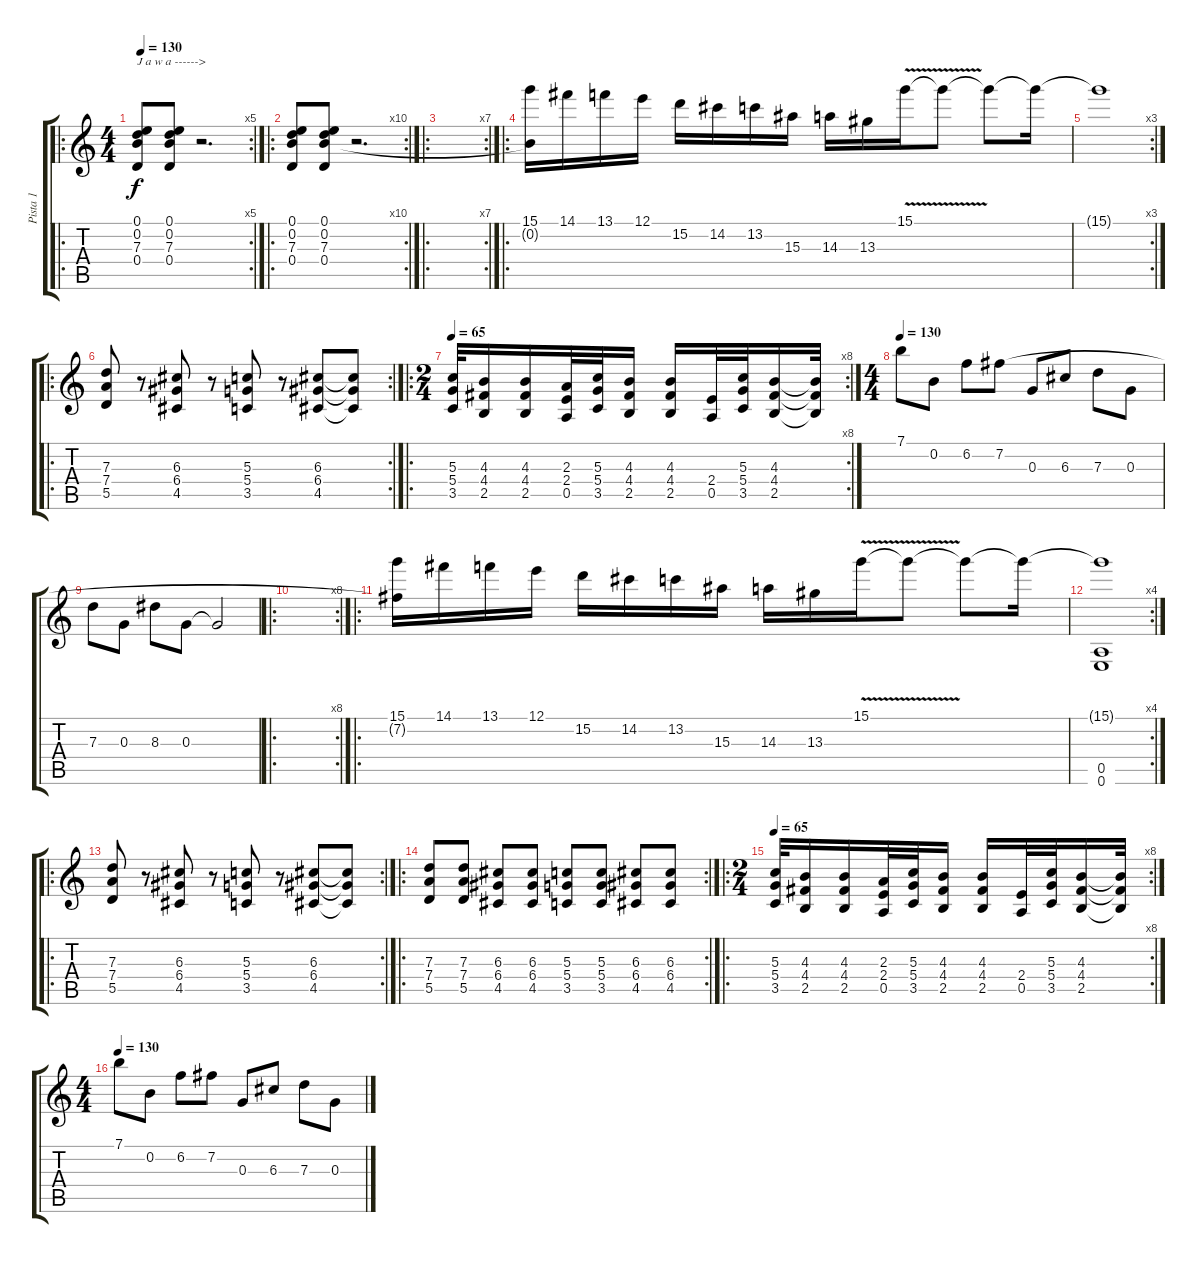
\track ("Pista 1" "Pista 1") {instrument overdrivenguitar}
\staff {score tabs}
\tuning (E4 B3 G3 D3 A2 E2) {hide}
\ro
\rc 5
\ts (4 4)
\tempo 130
\clef g2
\ks c
(0.1 0.2 7.3 0.4).8{txt "J a w a ------>" dy f instrument overdrivenguitar} (0.1 0.2 7.3 0.4).8 r.2{d} |
\ro
\rc 10
(0.1 0.2 7.3 0.4).8 (0.1 0.2 7.3 0.4).8 r.2{d} |
\ro
\rc 7
|
\ro
(15.1 0.2{t}).16 14.1.16 13.1.16 12.1.16 15.2.16 14.2.16 13.2.16 15.3.16 14.3.16 13.3.16 15.1{v}.16 15.1{t}.8 15.1{t}.8 15.1{t}.16 |
\rc 3
15.1{t}.1 |
\ro
\rc 2
(7.3 7.4 5.5).8 r.8 (6.3 6.4 4.5).8 r.8 (5.3 5.4 3.5).8 r.8 (6.3 6.4 4.5).8 (6.3{t} 6.4{t} 4.5{t}).8 |
\ro
\rc 8
\ts (2 4)
\tempo 65
(5.3 5.4 3.5).32 (4.3 4.4 2.5).16 (4.3 4.4 2.5).16 (2.3 2.4 0.5).32 (5.3 5.4 3.5).32 (4.3 4.4 2.5).16 (4.3 4.4 2.5).16 (2.4 0.5).32 (5.3 5.4 3.5).32 (4.3 4.4 2.5).16 (4.3{t} 4.4{t} 2.5{t}).32 |
\ts (4 4)
\tempo 130
7.1.8 0.2.8 6.2.8 7.2.8 0.3.8 6.3.8 7.3.8 0.3.8 |
7.3.8 0.3.8 8.3.8 0.3.8 0.3{t}.2 |
\ro
\rc 8
|
\ro
(15.1 7.2{t}).16 14.1.16 13.1.16 12.1.16 15.2.16 14.2.16 13.2.16 15.3.16 14.3.16 13.3.16 15.1{v}.16 15.1{t}.8 15.1{t}.8 15.1{t}.16 |
\rc 4
(15.1{t} 0.5 0.6).1 |
\ro
\rc 2
(7.3 7.4 5.5).8 r.8 (6.3 6.4 4.5).8 r.8 (5.3 5.4 3.5).8 r.8 (6.3 6.4 4.5).8 (6.3{t} 6.4{t} 4.5{t}).8 |
\ro
\rc 2
(7.3 7.4 5.5).8 (7.3 7.4 5.5).8 (6.3 6.4 4.5).8 (6.3 6.4 4.5).8 (5.3 5.4 3.5).8 (5.3 5.4 3.5).8 (6.3 6.4 4.5).8 (6.3 6.4 4.5).8 |
\ro
\rc 8
\ts (2 4)
\tempo 65
(5.3 5.4 3.5).32 (4.3 4.4 2.5).16 (4.3 4.4 2.5).16 (2.3 2.4 0.5).32 (5.3 5.4 3.5).32 (4.3 4.4 2.5).16 (4.3 4.4 2.5).16 (2.4 0.5).32 (5.3 5.4 3.5).32 (4.3 4.4 2.5).16 (4.3{t} 4.4{t} 2.5{t}).32 |
\ts (4 4)
\tempo 130
7.1.8 0.2.8 6.2.8 7.2.8 0.3.8 6.3.8 7.3.8 0.3.8
